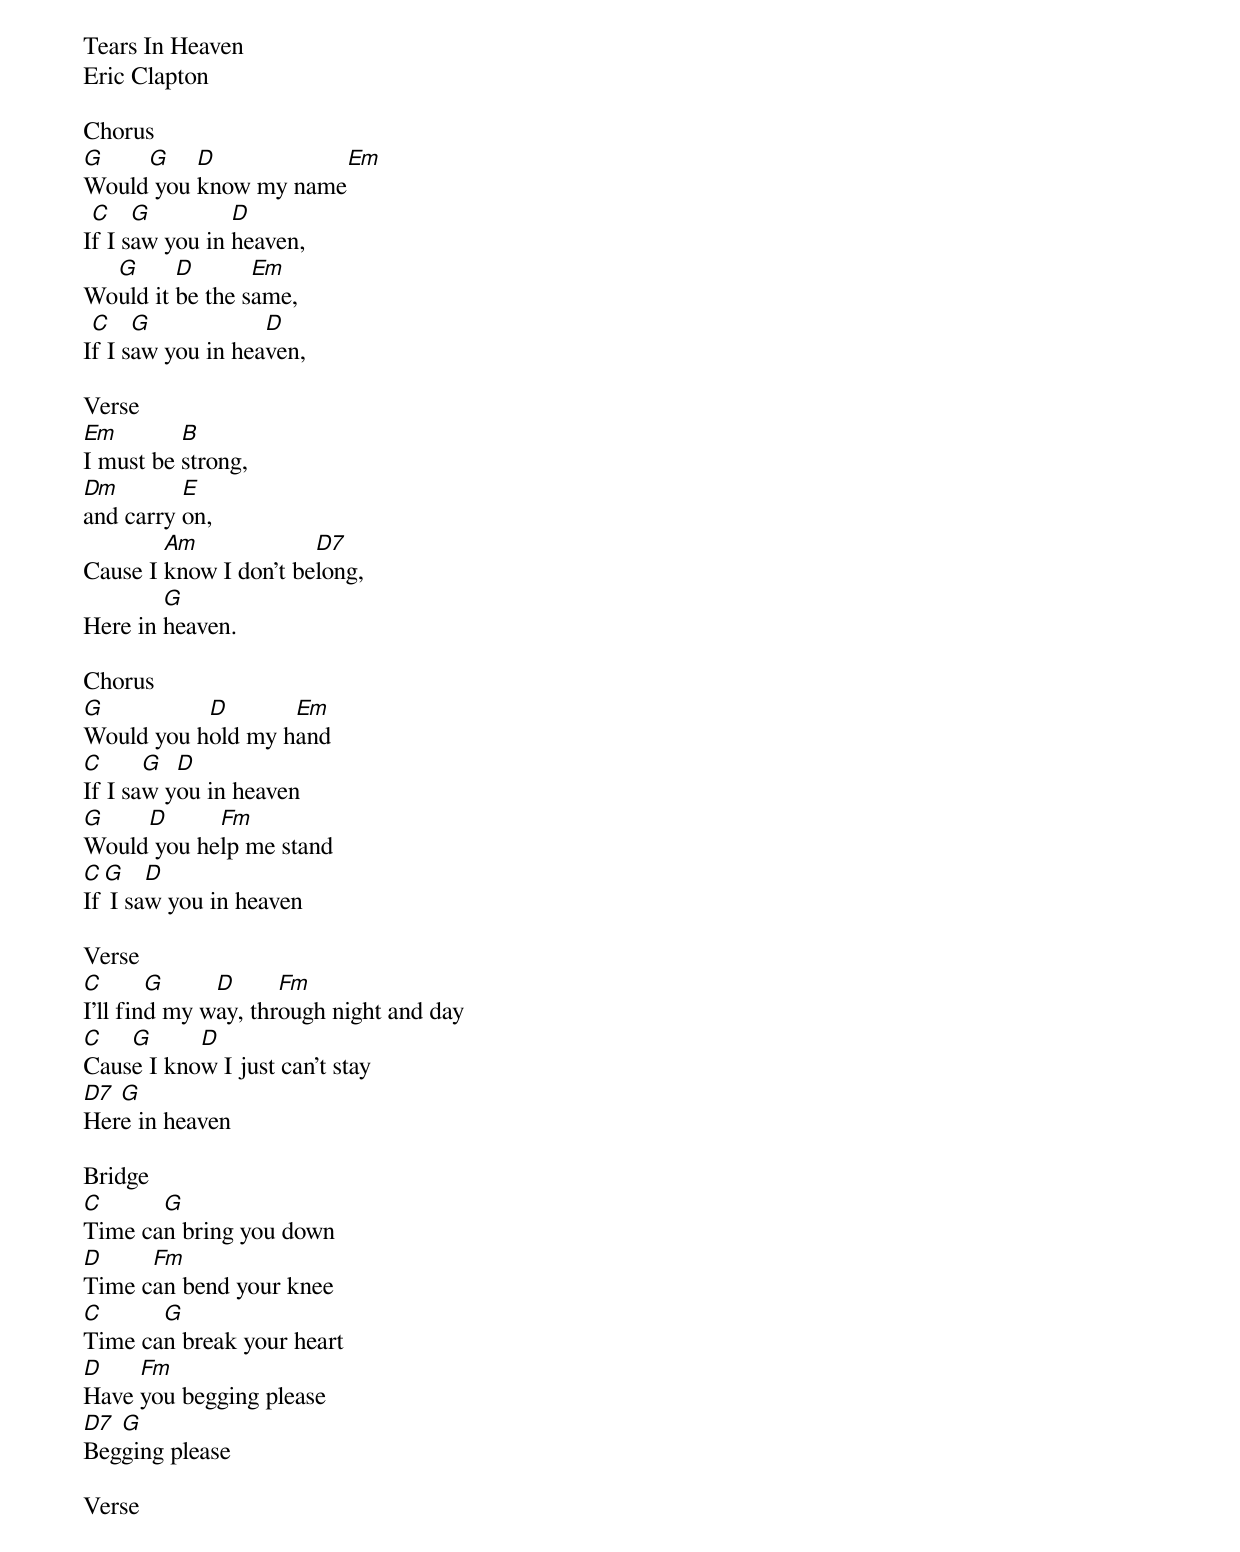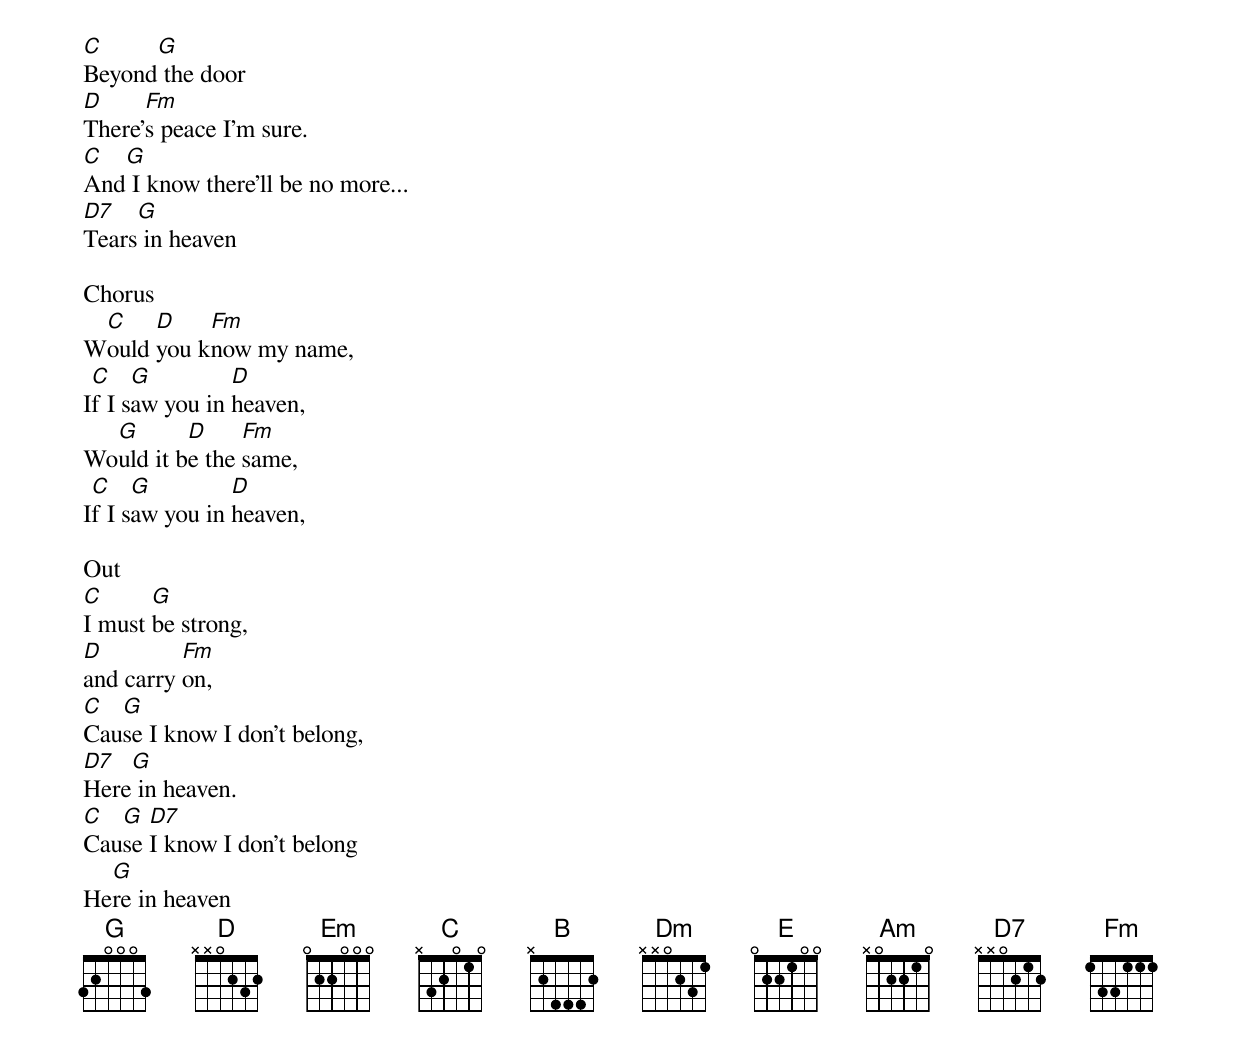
Tears In Heaven
Eric Clapton

Chorus
[G]Would[G ] you [D]know my name[Em]
I[C]f I s[G]aw you in [D]heaven,
Wo[G]uld it [D]be the s[Em]ame,
I[C]f I s[G]aw you in hea[D]ven,

Verse
[Em]I must be [B]strong,
[Dm]and carry [E]on,
Cause I [Am]know I don't be[D7]long,
Here in [G]heaven.

Chorus
[G]Would you h[D]old my h[Em]and
[C]If I sa[G]w y[D]ou in heaven
[G]Would[D] you he[Fm]lp me stand
[C]If[G] I sa[D]w you in heaven

Verse
[C]I'll fin[G]d my w[D]ay, thr[Fm]ough night and day
[C]Caus[G]e I kno[D]w I just can't stay
[D7]Her[G]e in heaven

Bridge
[C]Time ca[G]n bring you down
[D]Time c[Fm]an bend your knee
[C]Time ca[G]n break your heart
[D]Have [Fm]you begging please
[D7]Beg[G]ging please

Verse
[C]Beyond[G] the door
[D]There'[Fm]s peace I'm sure.
[C]And[G] I know there'll be no more...
[D7]Tears[G] in heaven

Chorus
W[C]ould [D]you k[Fm]now my name,
I[C]f I s[G]aw you in [D]heaven,
Wo[G]uld it b[D]e the [Fm]same,
I[C]f I s[G]aw you in [D]heaven,

Out
[C]I must [G]be strong,
[D]and carry [Fm]on,
[C]Cau[G]se I know I don't belong,
[D7]Here[G] in heaven.
[C]Cau[G]se [D7]I know I don't belong
He[G]re in heaven
